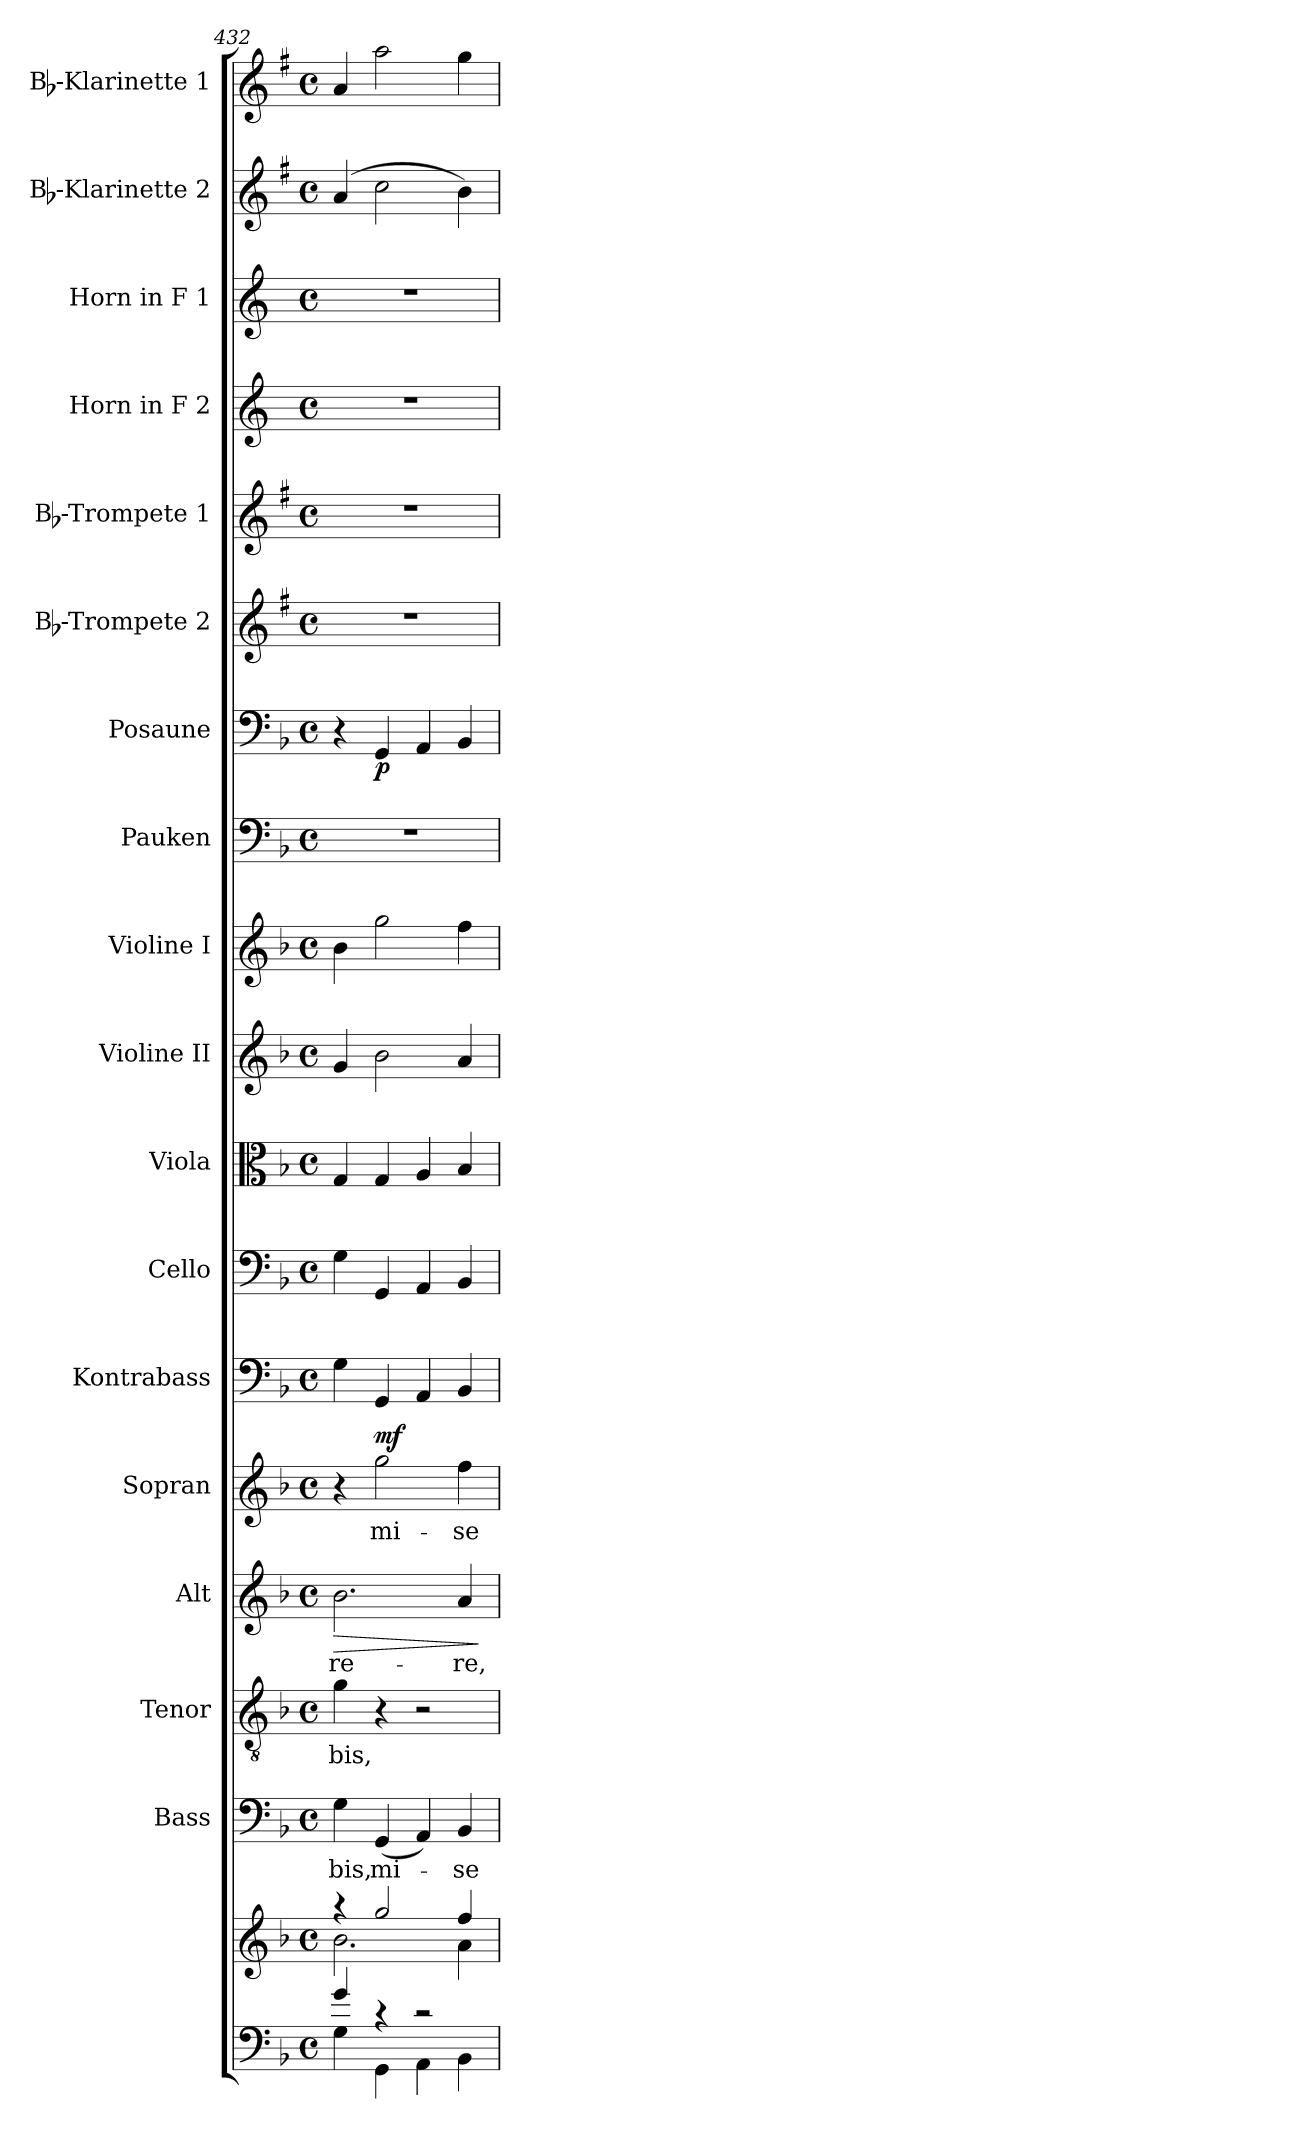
**kern	**kern	**kern	**text	**kern	**text	**kern	**text	**dynam	**kern	**text	**dynam	**kern	**kern	**kern	**kern	**kern	**kern	**kern	**dynam	**kern	**kern	**kern	**kern	**kern	**kern
*part18	*part18	*part17	*part17	*part16	*part16	*part15	*part15	*part15	*part14	*part14	*part14	*part13	*part12	*part11	*part10	*part9	*part8	*part7	*part7	*part6	*part5	*part4	*part3	*part2	*part1
*staff19	*staff18	*staff17	*staff17	*staff16	*staff16	*staff15	*staff15	*staff15	*staff14	*staff14	*staff14	*staff13	*staff12	*staff11	*staff10	*staff9	*staff8	*staff7	*staff7	*staff6	*staff5	*staff4	*staff3	*staff2	*staff1
*	*	*I"Bass	*	*I"Tenor	*	*I"Alt	*	*	*I"Sopran	*	*	*I"Kontrabass	*I"Cello	*I"Viola	*I"Violine II	*I"Violine I	*I"Pauken	*I"Posaune	*	*I"Bb-Trompete 2	*I"Bb-Trompete 1	*I"Horn in F 2	*I"Horn in F 1	*I"Bb-Klarinette 2	*I"Bb-Klarinette 1
*	*	*I'B.	*	*I'T.	*	*I'A.	*	*	*I'S.	*	*	*I'Kb.	*	*I'Vla.	*I'Vl. II	*I'Vl. I	*I'Pk.	*I'Pos.	*	*I'Bb Trp. 2	*I'Bb Trp. 1	*	*	*I'Bb Kl. 2	*I'Bb Kl. 1
!!LO:PB:g=z
*clefF4	*clefG2	*clefF4	*	*clefGv2	*	*clefG2	*	*	*clefG2	*	*	*clefF4	*clefF4	*clefC3	*clefG2	*clefG2	*clefF4	*clefF4	*	*clefG2	*clefG2	*clefG2	*clefG2	*clefG2	*clefG2
*	*	*	*	*	*	*	*	*	*	*	*	*ITrd7c12	*	*	*	*	*	*	*	*ITrd1c2	*ITrd1c2	*ITrd4c7	*ITrd4c7	*ITrd1c2	*ITrd1c2
*k[b-]	*k[b-]	*k[b-]	*	*k[b-]	*	*k[b-]	*	*	*k[b-]	*	*	*k[b-]	*k[b-]	*k[b-]	*k[b-]	*k[b-]	*k[b-]	*k[b-]	*	*k[b-]	*k[b-]	*k[b-]	*k[b-]	*k[b-]	*k[b-]
*F:	*F:	*F:	*	*F:	*	*F:	*	*	*F:	*	*	*F:	*F:	*F:	*F:	*F:	*F:	*F:	*	*F:	*F:	*F:	*F:	*F:	*F:
*M4/4	*M4/4	*M4/4	*	*M4/4	*	*M4/4	*	*	*M4/4	*	*	*M4/4	*M4/4	*M4/4	*M4/4	*M4/4	*M4/4	*M4/4	*	*M4/4	*M4/4	*M4/4	*M4/4	*M4/4	*M4/4
*met(c)	*met(c)	*met(c)	*	*met(c)	*	*met(c)	*	*	*met(c)	*	*	*met(c)	*met(c)	*met(c)	*met(c)	*met(c)	*met(c)	*met(c)	*	*met(c)	*met(c)	*met(c)	*met(c)	*met(c)	*met(c)
=432	=432	=432	=432	=432	=432	=432	=432	=432	=432	=432	=432	=432	=432	=432	=432	=432	=432	=432	=432	=432	=432	=432	=432	=432	=432
*^	*^	*	*	*	*	*	*	*	*	*	*	*	*	*	*	*	*	*	*	*	*	*	*	*	*
!	!	!	!	!	!LO:LY:b	!	!LO:LY:b	!	!LO:LY:b	!LO:HP:b	!	!	!	!	!	!	!	!	!	!	!	!	!	!	!	!	!
4g/	4G\	4rgg	2.b-\	4G\	-bis,	4g\	-bis,	2.b-\	-re-	>	4r	.	.	4GG\	4G\	4G/	4g/	4b-\	1r	4r	.	1r	1r	1r	1r	(4g/	4g/
!	!	!	!	!	!LO:LY:b	!	!	!	!	!	!	!LO:LY:b	!LO:DY:a	!	!	!	!	!	!	!	!LO:DY:b	!	!	!	!	!	!
4rc	4GG\	2gg/	.	(<4GG/	mi-	4r	.	.	.	.	2gg\	mi-	mf	4GGG/	4GG/	4G/	2b-\	2gg\	.	4GG/	p	.	.	.	.	2b-\	2gg\
2rc	4AA\	.	.	4AA/)	.	2r	.	.	.	.	.	.	.	4AAA/	4AA/	4A/	.	.	.	4AA/	.	.	.	.	.	.	.
!	!	!	!	!	!LO:LY:b	!	!	!	!LO:LY:b	!	!	!LO:LY:b	!	!	!	!	!	!	!	!	!	!	!	!	!	!	!
.	4BB-\	4ff/	4a\	4BB-/	-se-	.	.	4a/	-re,	.	4ff\	-se-	.	4BBB-/	4BB-/	4B-/	4a/	4ff\	.	4BB-/	.	.	.	.	.	4a\)	4ff\
*v	*v	*	*	*	*	*	*	*	*	*	*	*	*	*	*	*	*	*	*	*	*	*	*	*	*	*	*
*	*v	*v	*	*	*	*	*	*	*	*	*	*	*	*	*	*	*	*	*	*	*	*	*	*	*	*
.	.	.	.	.	.	.	.	]	.	.	.	.	.	.	.	.	.	.	.	.	.	.	.	.	.
=	=	=	=	=	=	=	=	=	=	=	=	=	=	=	=	=	=	=	=	=	=	=	=	=	=
*-	*-	*-	*-	*-	*-	*-	*-	*-	*-	*-	*-	*-	*-	*-	*-	*-	*-	*-	*-	*-	*-	*-	*-	*-	*-
